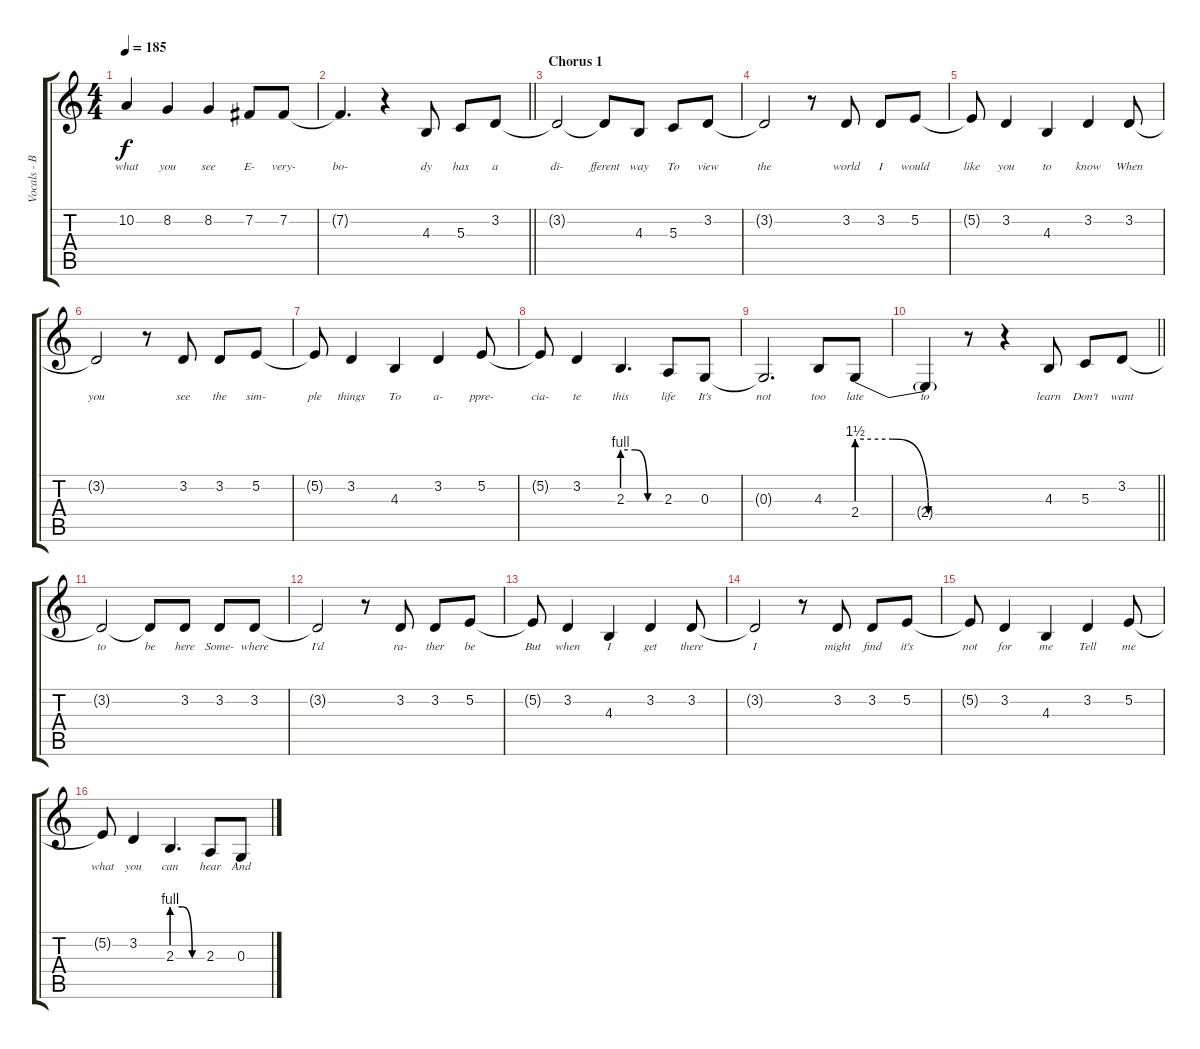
\track ("Vocals - Bruce" "Vocals - B") {instrument lead2sawtooth}
\staff {score tabs}
\tuning (E4 B3 G3 D3 A2 E2) {hide}
\ts (4 4)
\tempo 185
\clef g2
\ks c
10.2.4{lyrics (0 "what") lyrics (1 "") lyrics (2 "") lyrics (3 "") lyrics (4 "") dy f} 8.2.4{lyrics (0 "you") lyrics (1 "") lyrics (2 "") lyrics (3 "") lyrics (4 "")} 8.2.4{lyrics (0 "see") lyrics (1 "") lyrics (2 "") lyrics (3 "") lyrics (4 "")} 7.2.8{lyrics (0 "E-") lyrics (1 "") lyrics (2 "") lyrics (3 "") lyrics (4 "")} 7.2.8{lyrics (0 "very-") lyrics (1 "") lyrics (2 "") lyrics (3 "") lyrics (4 "")} |
\barLineRight lightlight
7.2{t}.4{d lyrics (0 "bo-") lyrics (1 "") lyrics (2 "") lyrics (3 "") lyrics (4 "")} r.4 4.3.8{lyrics (0 "dy") lyrics (1 "") lyrics (2 "") lyrics (3 "") lyrics (4 "")} 5.3.8{lyrics (0 "has") lyrics (1 "") lyrics (2 "") lyrics (3 "") lyrics (4 "")} 3.2.8{lyrics (0 "a") lyrics (1 "") lyrics (2 "") lyrics (3 "") lyrics (4 "")} |
\section ("" "Chorus 1")
3.2{t}.2{lyrics (0 "di-") lyrics (1 "") lyrics (2 "") lyrics (3 "") lyrics (4 "")} 3.2{t}.8{lyrics (0 "fferent") lyrics (1 "") lyrics (2 "") lyrics (3 "") lyrics (4 "")} 4.3.8{lyrics (0 "way") lyrics (1 "") lyrics (2 "") lyrics (3 "") lyrics (4 "")} 5.3.8{lyrics (0 "To") lyrics (1 "") lyrics (2 "") lyrics (3 "") lyrics (4 "")} 3.2.8{lyrics (0 "view") lyrics (1 "") lyrics (2 "") lyrics (3 "") lyrics (4 "")} |
3.2{t}.2{lyrics (0 "the") lyrics (1 "") lyrics (2 "") lyrics (3 "") lyrics (4 "")} r.8 3.2.8{lyrics (0 "world") lyrics (1 "") lyrics (2 "") lyrics (3 "") lyrics (4 "")} 3.2.8{lyrics (0 "I") lyrics (1 "") lyrics (2 "") lyrics (3 "") lyrics (4 "")} 5.2.8{lyrics (0 "would") lyrics (1 "") lyrics (2 "") lyrics (3 "") lyrics (4 "")} |
5.2{t}.8{lyrics (0 "like") lyrics (1 "") lyrics (2 "") lyrics (3 "") lyrics (4 "")} 3.2.4{lyrics (0 "you") lyrics (1 "") lyrics (2 "") lyrics (3 "") lyrics (4 "")} 4.3.4{lyrics (0 "to") lyrics (1 "") lyrics (2 "") lyrics (3 "") lyrics (4 "")} 3.2.4{lyrics (0 "know") lyrics (1 "") lyrics (2 "") lyrics (3 "") lyrics (4 "")} 3.2.8{lyrics (0 "When") lyrics (1 "") lyrics (2 "") lyrics (3 "") lyrics (4 "")} |
3.2{t}.2{lyrics (0 "you") lyrics (1 "") lyrics (2 "") lyrics (3 "") lyrics (4 "")} r.8 3.2.8{lyrics (0 "see") lyrics (1 "") lyrics (2 "") lyrics (3 "") lyrics (4 "")} 3.2.8{lyrics (0 "the") lyrics (1 "") lyrics (2 "") lyrics (3 "") lyrics (4 "")} 5.2.8{lyrics (0 "sim-") lyrics (1 "") lyrics (2 "") lyrics (3 "") lyrics (4 "")} |
5.2{t}.8{lyrics (0 "ple") lyrics (1 "") lyrics (2 "") lyrics (3 "") lyrics (4 "")} 3.2.4{lyrics (0 "things") lyrics (1 "") lyrics (2 "") lyrics (3 "") lyrics (4 "")} 4.3.4{lyrics (0 "To") lyrics (1 "") lyrics (2 "") lyrics (3 "") lyrics (4 "")} 3.2.4{lyrics (0 "a-") lyrics (1 "") lyrics (2 "") lyrics (3 "") lyrics (4 "")} 5.2.8{lyrics (0 "ppre-") lyrics (1 "") lyrics (2 "") lyrics (3 "") lyrics (4 "")} |
5.2{t}.8{lyrics (0 "cia-") lyrics (1 "") lyrics (2 "") lyrics (3 "") lyrics (4 "")} 3.2.4{lyrics (0 "te") lyrics (1 "") lyrics (2 "") lyrics (3 "") lyrics (4 "")} 2.3{be (custom 0 4 20 4 40 0 60 0)}.4{d lyrics (0 "this") lyrics (1 "") lyrics (2 "") lyrics (3 "") lyrics (4 "")} 2.3.8{lyrics (0 "life") lyrics (1 "") lyrics (2 "") lyrics (3 "") lyrics (4 "")} 0.3.8{lyrics (0 "It's") lyrics (1 "") lyrics (2 "") lyrics (3 "") lyrics (4 "")} |
0.3{t}.2{d lyrics (0 "not") lyrics (1 "") lyrics (2 "") lyrics (3 "") lyrics (4 "")} 4.3.8{lyrics (0 "too") lyrics (1 "") lyrics (2 "") lyrics (3 "") lyrics (4 "")} 2.4{be (custom 0 6 20 6 40 0 60 0)}.8{lyrics (0 "late") lyrics (1 "") lyrics (2 "") lyrics (3 "") lyrics (4 "")} |
\barLineRight lightlight
2.4{t}.4{lyrics (0 "to") lyrics (1 "") lyrics (2 "") lyrics (3 "") lyrics (4 "")} r.8 r.4 4.3.8{lyrics (0 "learn") lyrics (1 "") lyrics (2 "") lyrics (3 "") lyrics (4 "")} 5.3.8{lyrics (0 "Don't") lyrics (1 "") lyrics (2 "") lyrics (3 "") lyrics (4 "")} 3.2.8{lyrics (0 "want") lyrics (1 "") lyrics (2 "") lyrics (3 "") lyrics (4 "")} |
\section ("" "")
3.2{t}.2{lyrics (0 "to") lyrics (1 "") lyrics (2 "") lyrics (3 "") lyrics (4 "")} 3.2{t}.8{lyrics (0 "be") lyrics (1 "") lyrics (2 "") lyrics (3 "") lyrics (4 "")} 3.2.8{lyrics (0 "here") lyrics (1 "") lyrics (2 "") lyrics (3 "") lyrics (4 "")} 3.2.8{lyrics (0 "Some-") lyrics (1 "") lyrics (2 "") lyrics (3 "") lyrics (4 "")} 3.2.8{lyrics (0 "where") lyrics (1 "") lyrics (2 "") lyrics (3 "") lyrics (4 "")} |
3.2{t}.2{lyrics (0 "I'd") lyrics (1 "") lyrics (2 "") lyrics (3 "") lyrics (4 "")} r.8 3.2.8{lyrics (0 "ra-") lyrics (1 "") lyrics (2 "") lyrics (3 "") lyrics (4 "")} 3.2.8{lyrics (0 "ther") lyrics (1 "") lyrics (2 "") lyrics (3 "") lyrics (4 "")} 5.2.8{lyrics (0 "be") lyrics (1 "") lyrics (2 "") lyrics (3 "") lyrics (4 "")} |
5.2{t}.8{lyrics (0 "But") lyrics (1 "") lyrics (2 "") lyrics (3 "") lyrics (4 "")} 3.2.4{lyrics (0 "when") lyrics (1 "") lyrics (2 "") lyrics (3 "") lyrics (4 "")} 4.3.4{lyrics (0 "I") lyrics (1 "") lyrics (2 "") lyrics (3 "") lyrics (4 "")} 3.2.4{lyrics (0 "get") lyrics (1 "") lyrics (2 "") lyrics (3 "") lyrics (4 "")} 3.2.8{lyrics (0 "there") lyrics (1 "") lyrics (2 "") lyrics (3 "") lyrics (4 "")} |
3.2{t}.2{lyrics (0 "I") lyrics (1 "") lyrics (2 "") lyrics (3 "") lyrics (4 "")} r.8 3.2.8{lyrics (0 "might") lyrics (1 "") lyrics (2 "") lyrics (3 "") lyrics (4 "")} 3.2.8{lyrics (0 "find") lyrics (1 "") lyrics (2 "") lyrics (3 "") lyrics (4 "")} 5.2.8{lyrics (0 "it's") lyrics (1 "") lyrics (2 "") lyrics (3 "") lyrics (4 "")} |
5.2{t}.8{lyrics (0 "not") lyrics (1 "") lyrics (2 "") lyrics (3 "") lyrics (4 "")} 3.2.4{lyrics (0 "for") lyrics (1 "") lyrics (2 "") lyrics (3 "") lyrics (4 "")} 4.3.4{lyrics (0 "me") lyrics (1 "") lyrics (2 "") lyrics (3 "") lyrics (4 "")} 3.2.4{lyrics (0 "Tell") lyrics (1 "") lyrics (2 "") lyrics (3 "") lyrics (4 "")} 5.2.8{lyrics (0 "me") lyrics (1 "") lyrics (2 "") lyrics (3 "") lyrics (4 "")} |
5.2{t}.8{lyrics (0 "what") lyrics (1 "") lyrics (2 "") lyrics (3 "") lyrics (4 "")} 3.2.4{lyrics (0 "you") lyrics (1 "") lyrics (2 "") lyrics (3 "") lyrics (4 "")} 2.3{be (custom 0 4 20 4 40 0 60 0)}.4{d lyrics (0 "can") lyrics (1 "") lyrics (2 "") lyrics (3 "") lyrics (4 "")} 2.3.8{lyrics (0 "hear") lyrics (1 "") lyrics (2 "") lyrics (3 "") lyrics (4 "")} 0.3.8{lyrics (0 "And") lyrics (1 "") lyrics (2 "") lyrics (3 "") lyrics (4 "")}
